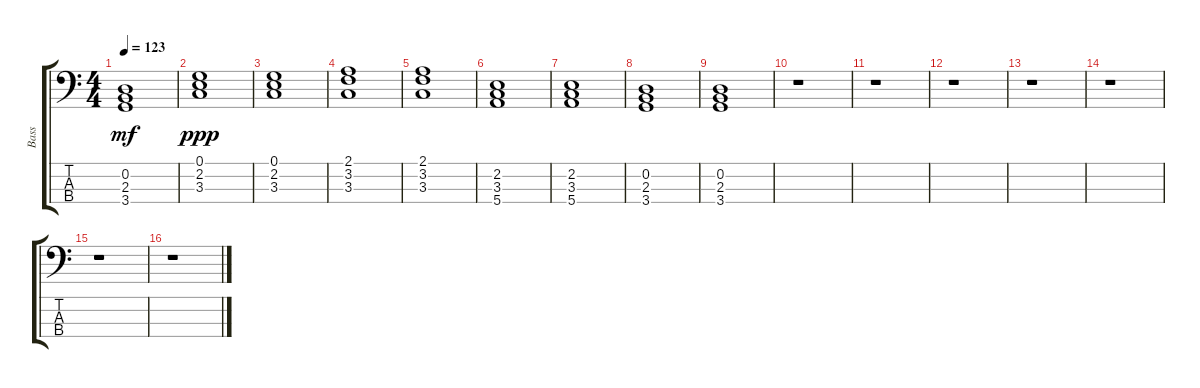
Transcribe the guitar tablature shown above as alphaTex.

\track ("Bass" "Bass") {instrument contrabass}
\staff {score tabs}
\tuning (G2 D2 A1 E1) {hide}
\ts (4 4)
\tempo 123
\clef f4
\ks c
(0.2 2.3 3.4).1{dy mf} |
(0.1 2.2 3.3).1{dy ppp} |
(0.1 2.2 3.3).1 |
(2.1 3.2 3.3).1 |
(2.1 3.2 3.3).1 |
(2.2 3.3 5.4).1 |
(2.2 3.3 5.4).1 |
(0.2 2.3 3.4).1 |
(0.2 2.3 3.4).1 |
r.1 |
r.1 |
r.1 |
r.1 |
r.1 |
r.1 |
r.1
